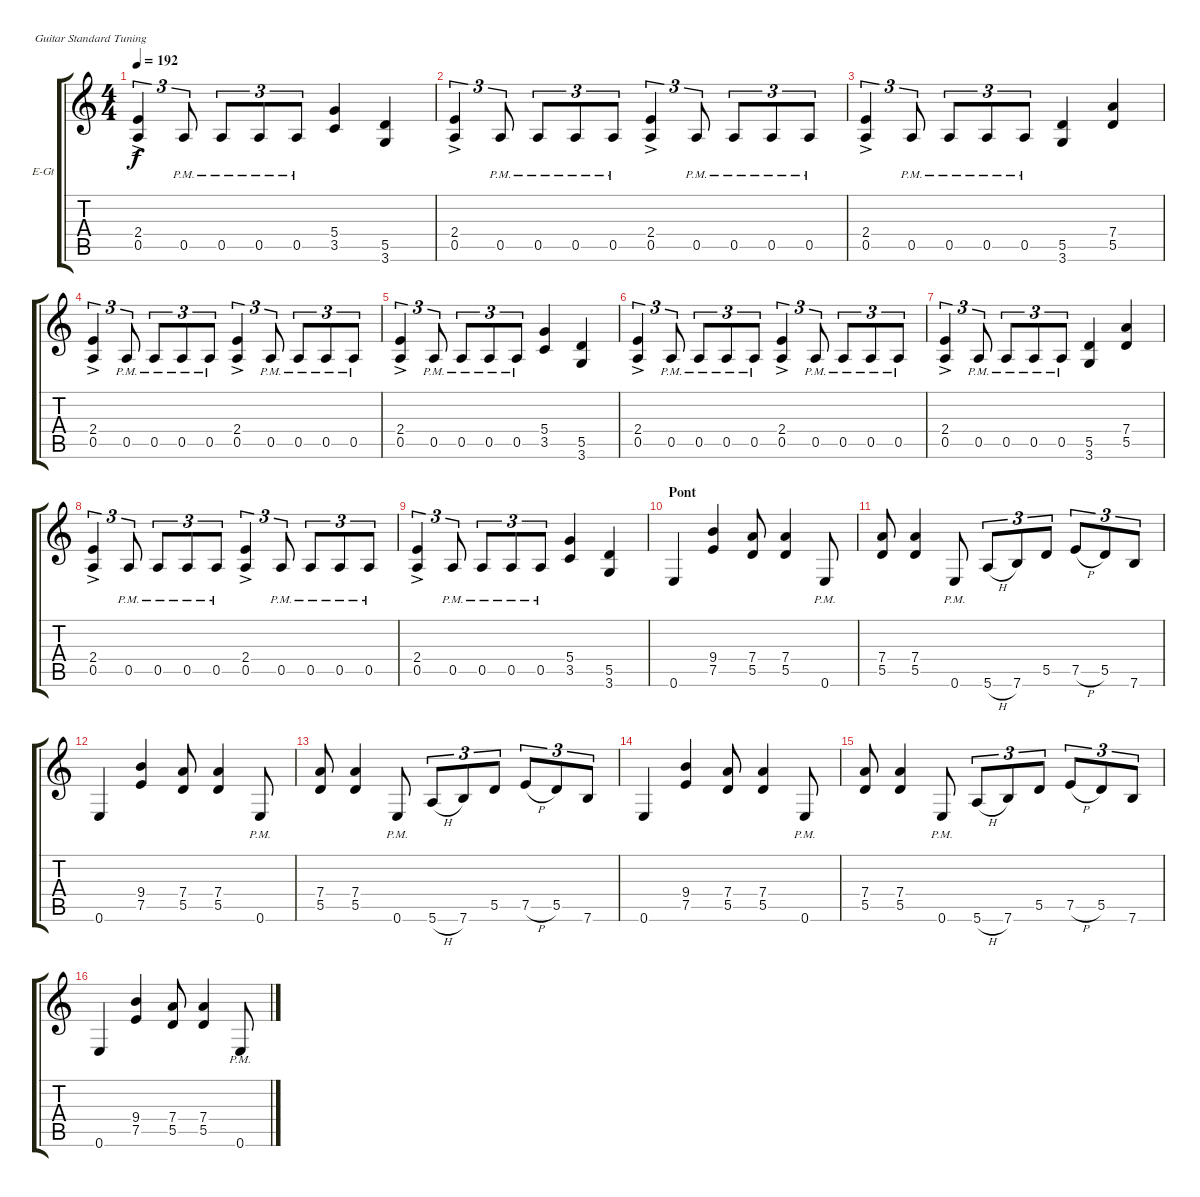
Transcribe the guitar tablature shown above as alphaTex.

\bracketExtendMode groupsimilarinstruments
\firstSystemTrackNameOrientation horizontal
\otherSystemsTrackNameOrientation horizontal
\track ("Guitar 2" "E-Gt") {instrument distortionguitar}
\staff {score tabs}
\tuning (E4 B3 G3 D3 A2 E2)
\ts (4 4)
\tempo 192
\clef g2
\ks c
(2.4{ac} 0.5{ac}).4{tu (3 2) dy f} 0.5{pm}.8{tu (3 2)} 0.5{pm}.8{tu (3 2)} 0.5{pm}.8{tu (3 2)} 0.5{pm}.8{tu (3 2)} (5.4 3.5).4 (5.5 3.6).4 |
(2.4{ac} 0.5{ac}).4{tu (3 2)} 0.5{pm}.8{tu (3 2)} 0.5{pm}.8{tu (3 2)} 0.5{pm}.8{tu (3 2)} 0.5{pm}.8{tu (3 2)} (2.4{ac} 0.5{ac}).4{tu (3 2)} 0.5{pm}.8{tu (3 2)} 0.5{pm}.8{tu (3 2)} 0.5{pm}.8{tu (3 2)} 0.5{pm}.8{tu (3 2)} |
(2.4{ac} 0.5{ac}).4{tu (3 2)} 0.5{pm}.8{tu (3 2)} 0.5{pm}.8{tu (3 2)} 0.5{pm}.8{tu (3 2)} 0.5{pm}.8{tu (3 2)} (5.5 3.6).4 (7.4 5.5).4 |
(2.4{ac} 0.5{ac}).4{tu (3 2)} 0.5{pm}.8{tu (3 2)} 0.5{pm}.8{tu (3 2)} 0.5{pm}.8{tu (3 2)} 0.5{pm}.8{tu (3 2)} (2.4{ac} 0.5{ac}).4{tu (3 2)} 0.5{pm}.8{tu (3 2)} 0.5{pm}.8{tu (3 2)} 0.5{pm}.8{tu (3 2)} 0.5{pm}.8{tu (3 2)} |
(2.4{ac} 0.5{ac}).4{tu (3 2)} 0.5{pm}.8{tu (3 2)} 0.5{pm}.8{tu (3 2)} 0.5{pm}.8{tu (3 2)} 0.5{pm}.8{tu (3 2)} (5.4 3.5).4 (5.5 3.6).4 |
(2.4{ac} 0.5{ac}).4{tu (3 2)} 0.5{pm}.8{tu (3 2)} 0.5{pm}.8{tu (3 2)} 0.5{pm}.8{tu (3 2)} 0.5{pm}.8{tu (3 2)} (2.4{ac} 0.5{ac}).4{tu (3 2)} 0.5{pm}.8{tu (3 2)} 0.5{pm}.8{tu (3 2)} 0.5{pm}.8{tu (3 2)} 0.5{pm}.8{tu (3 2)} |
(2.4{ac} 0.5{ac}).4{tu (3 2)} 0.5{pm}.8{tu (3 2)} 0.5{pm}.8{tu (3 2)} 0.5{pm}.8{tu (3 2)} 0.5{pm}.8{tu (3 2)} (5.5 3.6).4 (7.4 5.5).4 |
(2.4{ac} 0.5{ac}).4{tu (3 2)} 0.5{pm}.8{tu (3 2)} 0.5{pm}.8{tu (3 2)} 0.5{pm}.8{tu (3 2)} 0.5{pm}.8{tu (3 2)} (2.4{ac} 0.5{ac}).4{tu (3 2)} 0.5{pm}.8{tu (3 2)} 0.5{pm}.8{tu (3 2)} 0.5{pm}.8{tu (3 2)} 0.5{pm}.8{tu (3 2)} |
(2.4{ac} 0.5{ac}).4{tu (3 2)} 0.5{pm}.8{tu (3 2)} 0.5{pm}.8{tu (3 2)} 0.5{pm}.8{tu (3 2)} 0.5{pm}.8{tu (3 2)} (5.4 3.5).4 (5.5 3.6).4 |
\section ("" "Pont")
0.6.4 (9.4 7.5).4 (7.4 5.5).8 (7.4 5.5).4 0.6{pm}.8 |
(7.4 5.5).8 (7.4 5.5).4 0.6{pm}.8 5.6{h}.8{tu (3 2)} 7.6.8{tu (3 2)} 5.5.8{tu (3 2)} 7.5{h}.8{tu (3 2)} 5.5.8{tu (3 2)} 7.6.8{tu (3 2)} |
0.6.4 (9.4 7.5).4 (7.4 5.5).8 (7.4 5.5).4 0.6{pm}.8 |
(7.4 5.5).8 (7.4 5.5).4 0.6{pm}.8 5.6{h}.8{tu (3 2)} 7.6.8{tu (3 2)} 5.5.8{tu (3 2)} 7.5{h}.8{tu (3 2)} 5.5.8{tu (3 2)} 7.6.8{tu (3 2)} |
0.6.4 (9.4 7.5).4 (7.4 5.5).8 (7.4 5.5).4 0.6{pm}.8 |
(7.4 5.5).8 (7.4 5.5).4 0.6{pm}.8 5.6{h}.8{tu (3 2)} 7.6.8{tu (3 2)} 5.5.8{tu (3 2)} 7.5{h}.8{tu (3 2)} 5.5.8{tu (3 2)} 7.6.8{tu (3 2)} |
0.6.4 (9.4 7.5).4 (7.4 5.5).8 (7.4 5.5).4 0.6{pm}.8
